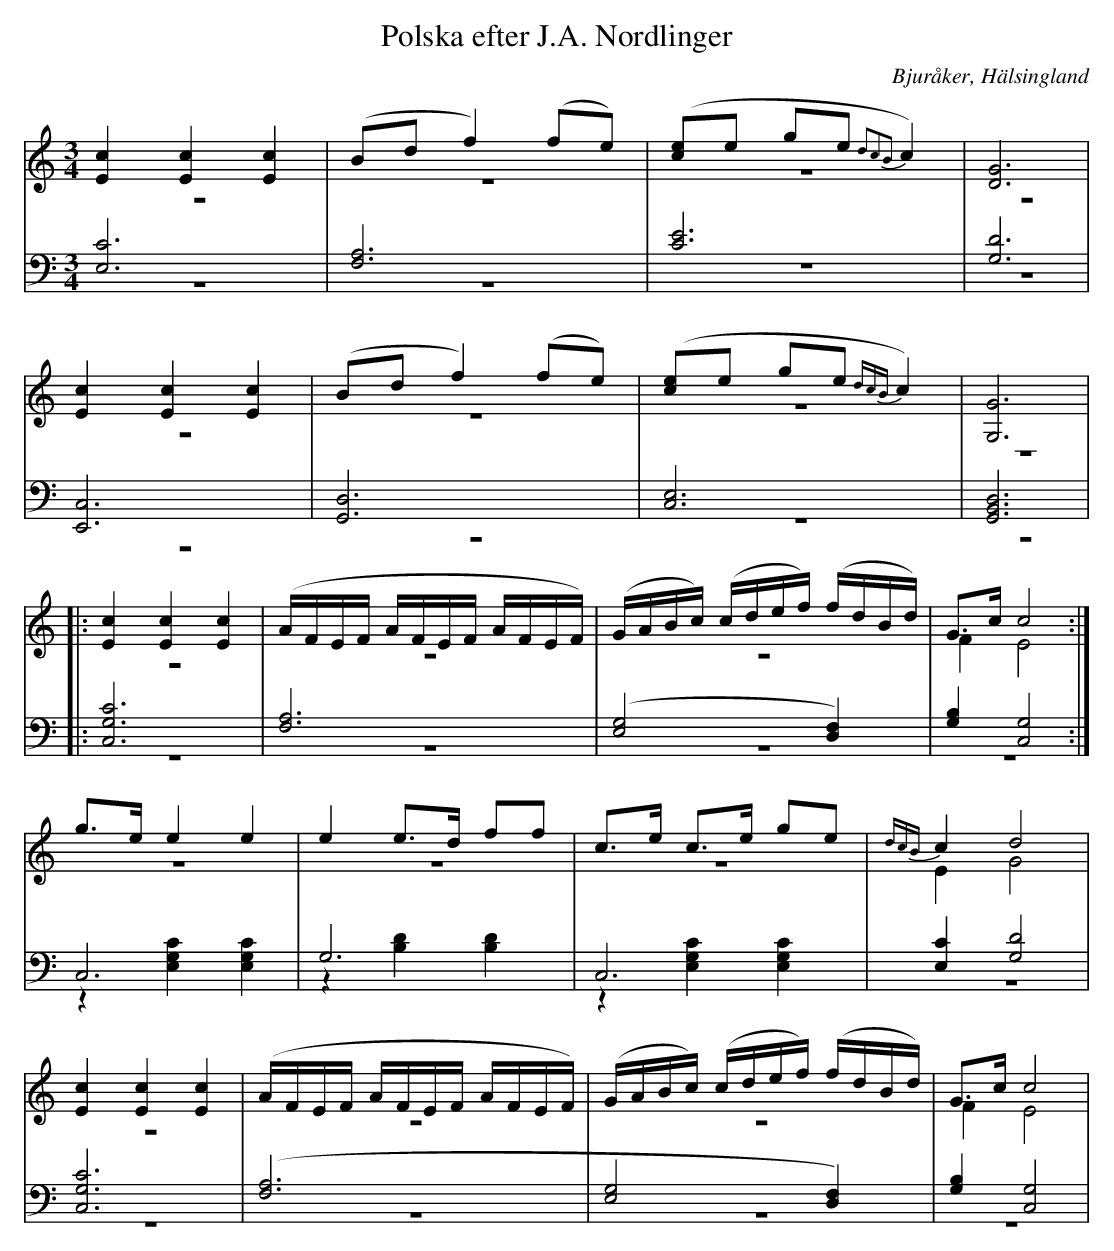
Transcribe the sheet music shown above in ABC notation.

X:1
T: Polska efter J.A. Nordlinger
O: Bjuråker, Hälsingland
M: 3/4
L: 1/16
K: C
V:1
V:2 merge
V:3
V:4 merge
V:1
[E4c4] [E4c4] [E4c4]|(B2d2 f4) (f2e2)|([c2e2]e2 g2e2 {d2c2B2}c4)|[G12D12]|
[E4c4] [E4c4] [E4c4]|(B2d2 f4) (f2e2)|([c2e2]e2 g2e2 {dcB}c4)|[G,12G12]|
|:[E4c4] [E4c4] [E4c4]|(AFEF AFEF AFEF)|(GABc) (cdef) (fdBd)|G2>c2 c8:|
g2>e2 e4 e4|e4 e2>d2 f2f2|c2>e2 c2>e2 g2e2|{dcB}c4 d8|
[E4c4] [E4c4] [E4c4]|(AFEF AFEF AFEF)|(GABc) (cdef) (fdBd)|G2>c2 c8|
V:2
z12|z12|z12|z12|
z12|z12|z12|z12|
|:z12|z12|z12|F4 E8:|
z12|z12|z12|E4 G8|
z12|z12|z12|F4 E8|
V:3 clef=bass
[E,12C12]|[F,12A,12]|[C12E12]|[G,12D12]|
[E,,12C,12]|[G,,12D,12]|[C,12E,12]|[G,,12B,,12D,12]|
|:[C,12G,12C12] |[F,12A,12]|([E,8G,8] [D,4F,4])|[G,4B,4] [C,8G,8]:|
C,12 |G,12|C,12|[E,4C4] [G,8D8]|
[C,12G,12C12] |([F,12A,12]|[E,8G,8] [D,4F,4])|[G,4B,4] [C,8G,8]|
V:4 clef=bass
z12 |z12|z12|z12|
z12|z12|z12|z12:|
|:z12|z12|z12|z12:|
z4 [E,4G,4C4] [E,4G,4C4]|z4 [B,4D4] [B,4D4]|z4 [E,4G,4C4] [E,4G,4C4]|z12|
z12|z12|z12|z12|
